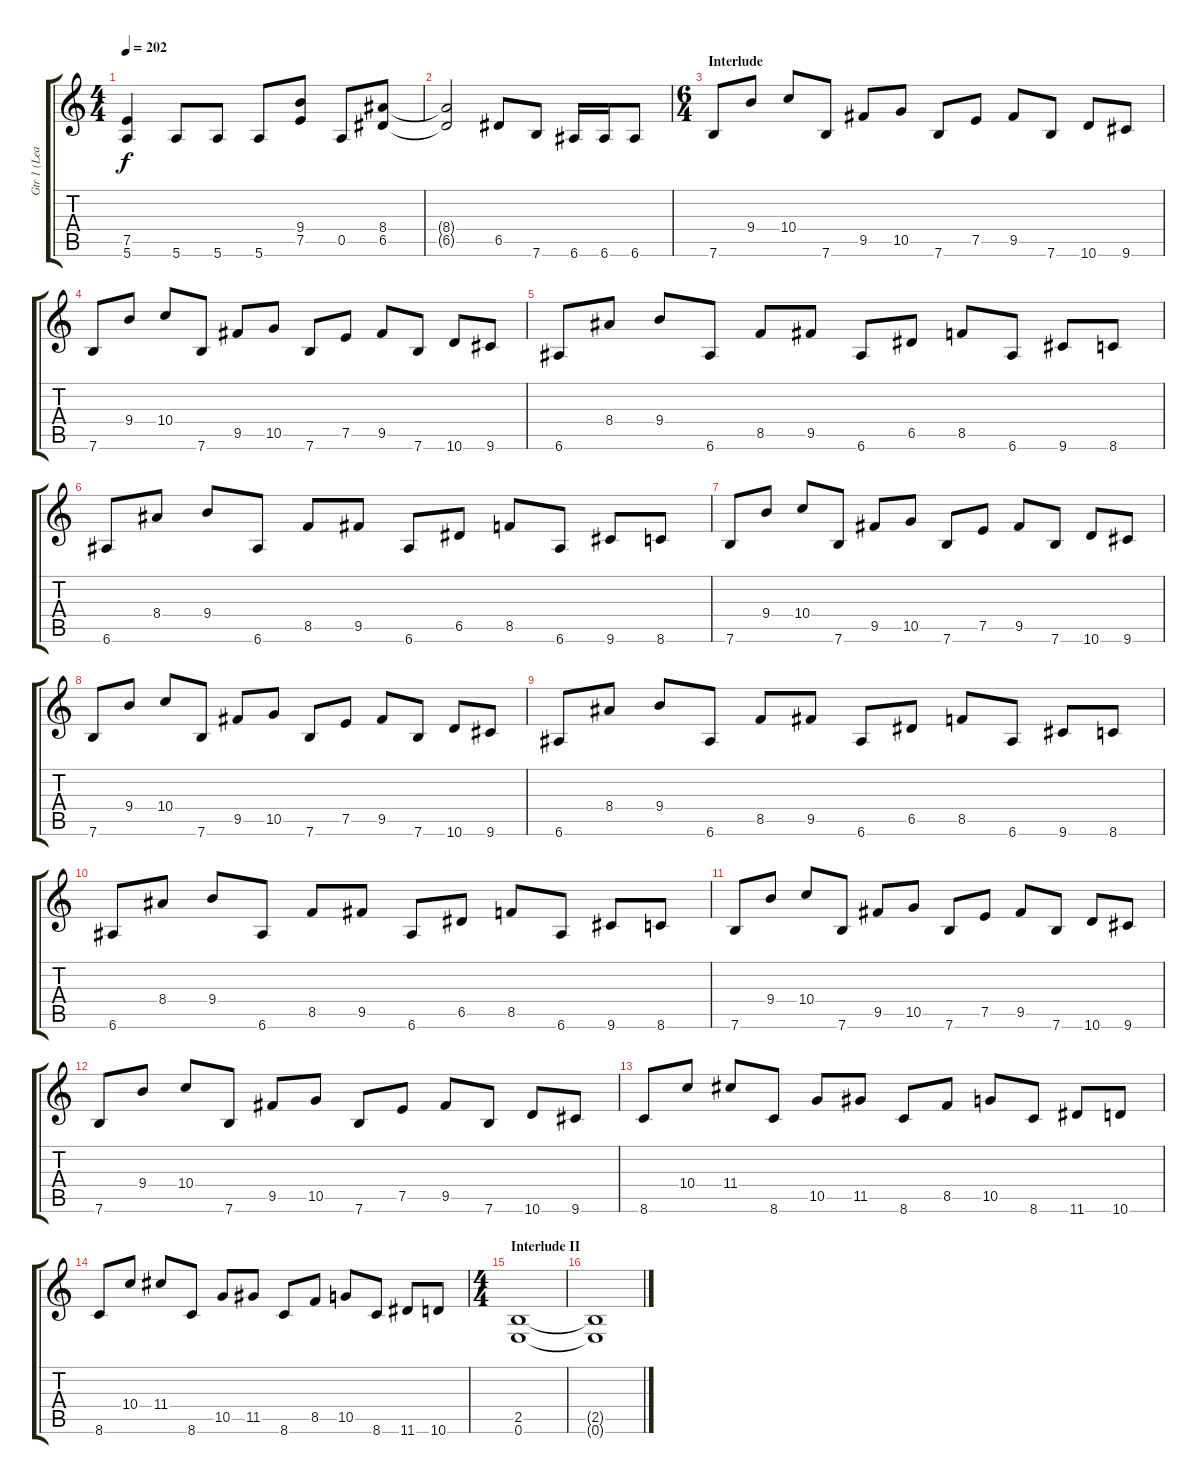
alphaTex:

\track ("Gtr 1 (Lead)" "Gtr 1 (Lea") {instrument distortionguitar}
\staff {score tabs}
\tuning (E4 B3 G3 D3 A2 E2) {hide}
\ts (4 4)
\tempo 202
\clef g2
\ks c
(7.5 5.6).4{dy f} 5.6.8 5.6.8 5.6.8 (9.4 7.5).8 0.5.8 (8.4 6.5).8 |
(8.4{t} 6.5{t}).2 6.5.8 7.6.8 6.6.16 6.6.16 6.6.8 |
\ts (6 4)
\section ("" "Interlude")
7.6.8 9.4.8 10.4.8 7.6.8 9.5.8 10.5.8 7.6.8 7.5.8 9.5.8 7.6.8 10.6.8 9.6.8 |
7.6.8 9.4.8 10.4.8 7.6.8 9.5.8 10.5.8 7.6.8 7.5.8 9.5.8 7.6.8 10.6.8 9.6.8 |
6.6.8 8.4.8 9.4.8 6.6.8 8.5.8 9.5.8 6.6.8 6.5.8 8.5.8 6.6.8 9.6.8 8.6.8 |
6.6.8 8.4.8 9.4.8 6.6.8 8.5.8 9.5.8 6.6.8 6.5.8 8.5.8 6.6.8 9.6.8 8.6.8 |
7.6.8 9.4.8 10.4.8 7.6.8 9.5.8 10.5.8 7.6.8 7.5.8 9.5.8 7.6.8 10.6.8 9.6.8 |
7.6.8 9.4.8 10.4.8 7.6.8 9.5.8 10.5.8 7.6.8 7.5.8 9.5.8 7.6.8 10.6.8 9.6.8 |
6.6.8 8.4.8 9.4.8 6.6.8 8.5.8 9.5.8 6.6.8 6.5.8 8.5.8 6.6.8 9.6.8 8.6.8 |
6.6.8 8.4.8 9.4.8 6.6.8 8.5.8 9.5.8 6.6.8 6.5.8 8.5.8 6.6.8 9.6.8 8.6.8 |
7.6.8 9.4.8 10.4.8 7.6.8 9.5.8 10.5.8 7.6.8 7.5.8 9.5.8 7.6.8 10.6.8 9.6.8 |
7.6.8 9.4.8 10.4.8 7.6.8 9.5.8 10.5.8 7.6.8 7.5.8 9.5.8 7.6.8 10.6.8 9.6.8 |
8.6.8 10.4.8 11.4.8 8.6.8 10.5.8 11.5.8 8.6.8 8.5.8 10.5.8 8.6.8 11.6.8 10.6.8 |
8.6.8 10.4.8 11.4.8 8.6.8 10.5.8 11.5.8 8.6.8 8.5.8 10.5.8 8.6.8 11.6.8 10.6.8 |
\ts (4 4)
\section ("" "Interlude II")
(2.5 0.6).1 |
(2.5{t} 0.6{t}).1
